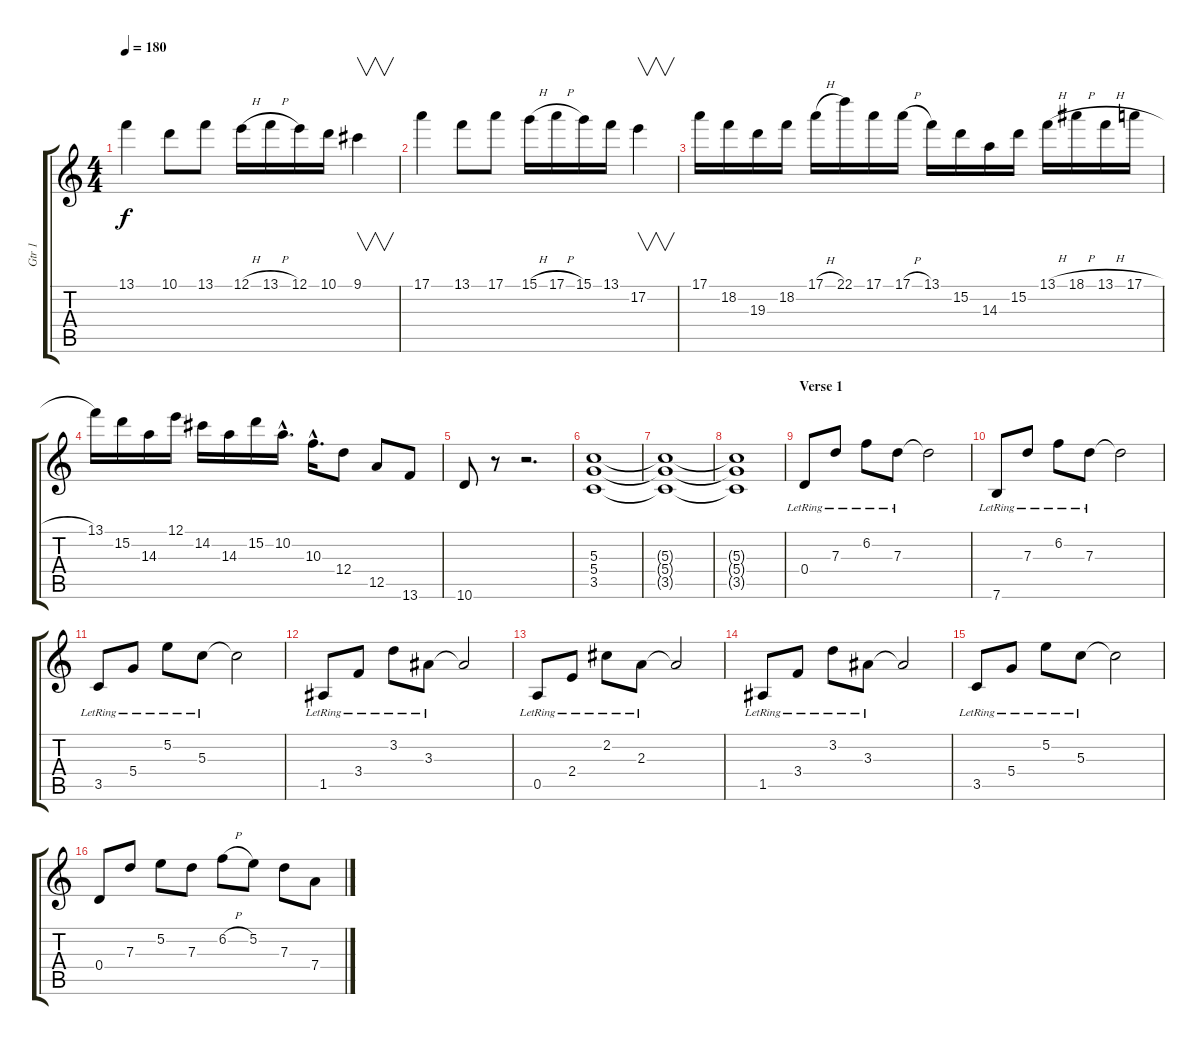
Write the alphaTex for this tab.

\track ("Gtr 1" "Gtr 1") {instrument overdrivenguitar}
\staff {score tabs}
\tuning (E4 B3 G3 D3 A2 E2) {hide}
\ts (4 4)
\tempo 180
\clef g2
\ks c
13.1.4{dy f} 10.1.8 13.1.8 12.1{h}.16 13.1{h}.16 12.1.16 10.1.16 9.1.4{v} |
17.1.4 13.1.8 17.1.8 15.1{h}.16 17.1{h}.16 15.1.16 13.1.16 17.2.4{v} |
17.1.16 18.2.16 19.3.16 18.2.16 17.1{h}.16 22.1.16 17.1.16 17.1{h}.16 13.1.16 15.2.16 14.3.16 15.2.16 13.1{h}.16 18.1{h}.16 13.1{h}.16 17.1{h}.16 |
13.1.16 15.2.16 14.3.16 12.1.16 14.2.16 14.3.16 15.2.16 10.2{hac}.16{d} 10.3{hac}.16{d} 12.4.8 12.5.8 13.6.8 |
10.6.8 r.8 r.2{d} |
(5.3 5.4 3.5).1 |
(5.3{t} 5.4{t} 3.5{t}).1 |
(5.3{t} 5.4{t} 3.5{t}).1 |
\section ("" "Verse 1")
0.4{lr}.8 7.3{lr}.8 6.2{lr}.8 7.3{lr}.8 7.3{t}.2 |
7.6{lr}.8 7.3{lr}.8 6.2{lr}.8 7.3{lr}.8 7.3{t}.2 |
3.5{lr}.8 5.4{lr}.8 5.2{lr}.8 5.3{lr}.8 5.3{t}.2 |
1.5{lr}.8 3.4{lr}.8 3.2{lr}.8 3.3{lr}.8 3.3{t}.2 |
0.5{lr}.8 2.4{lr}.8 2.2{lr}.8 2.3{lr}.8 2.3{t}.2 |
1.5{lr}.8 3.4{lr}.8 3.2{lr}.8 3.3{lr}.8 3.3{t}.2 |
3.5{lr}.8 5.4{lr}.8 5.2{lr}.8 5.3{lr}.8 5.3{t}.2 |
0.4.8 7.3.8 5.2.8 7.3.8 6.2{h}.8 5.2.8 7.3.8 7.4.8
